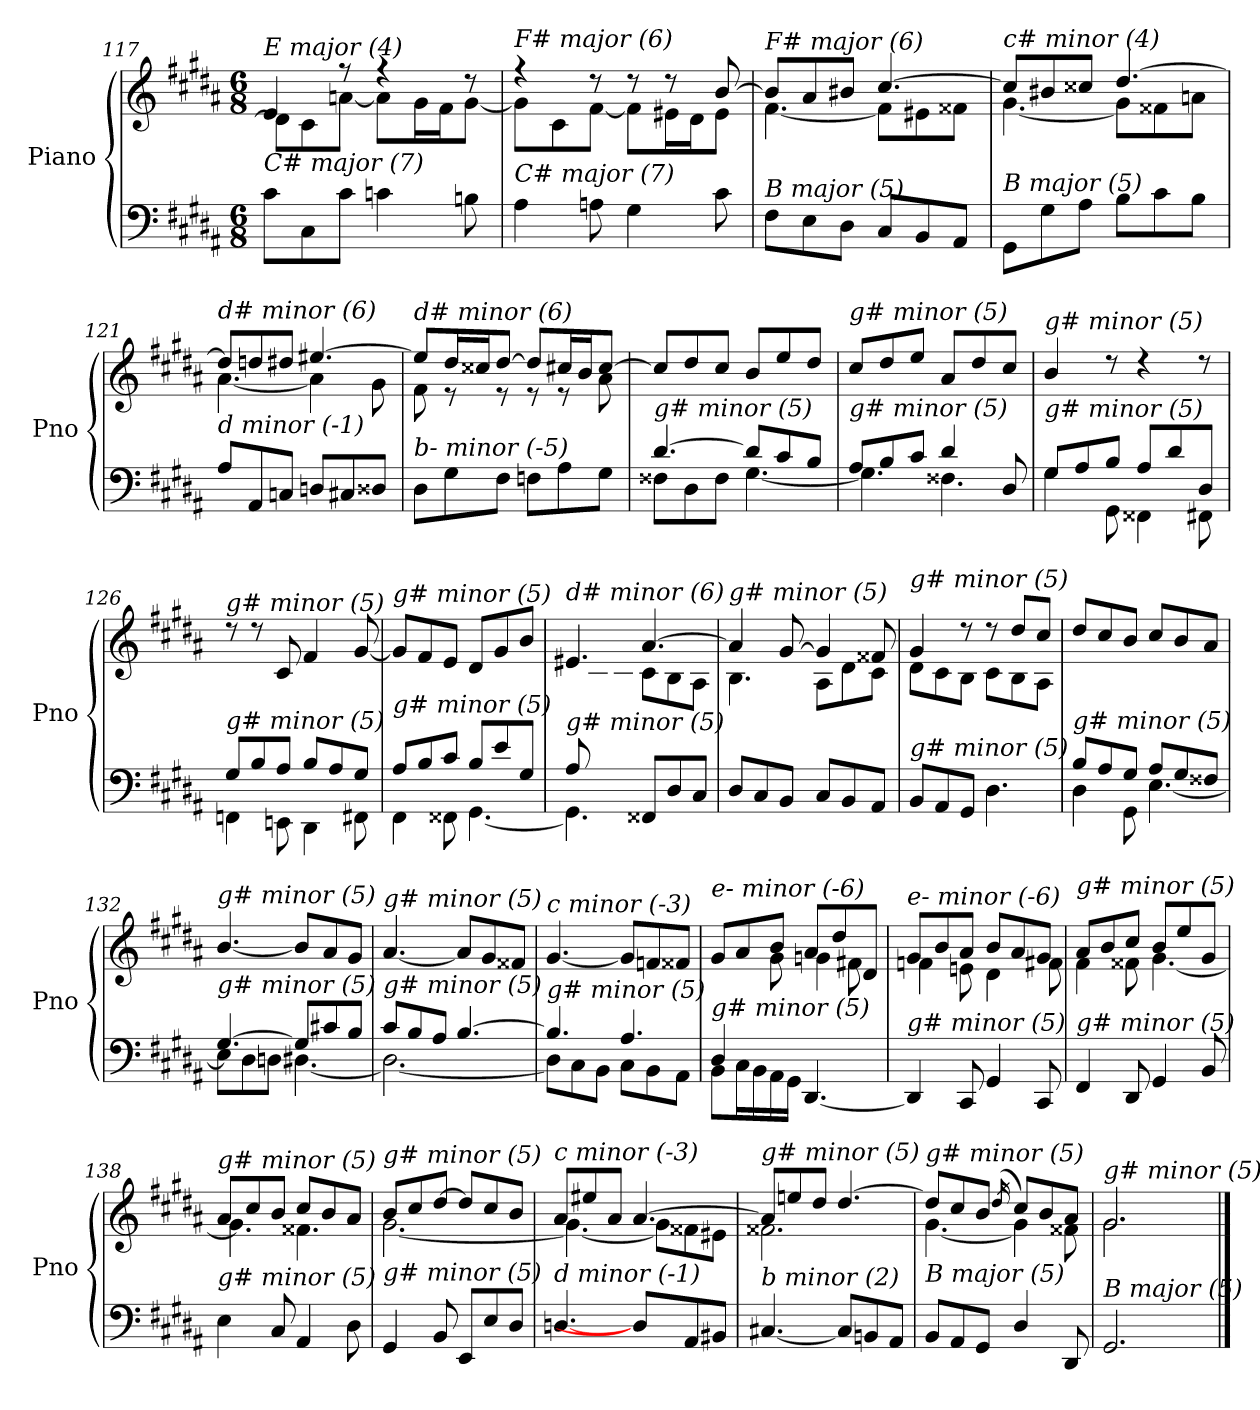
**kern	**kern
*part1	*part1
*staff2	*staff1
*I"Piano	*
*I'Pno	*
*clefF4	*clefG2
*k[f#c#g#d#a#]	*k[f#c#g#d#a#]
*M6/8	*M6/8
=117	=117
*	*^
!	!LO:TX:i:t=E major (4)	!
!LO:TX:i:t=C# major (7)	!	!
8c#\L	4e/	8d#\L]
8C#\	.	8c#\
8c#\J	8r	[8an\J
4cni\	4r	8a\L]
.	.	16g#\L
.	.	16f#\J
8Bn\	8r	[8g#\J
=118	=118	=118
!	!LO:TX:i:t=F# major (6)	!
!LO:TX:i:t=C# major (7)	!	!
4A#\	4r	8g#\L]
.	.	8c#\
8An\	8r	[8f#\J
4G#\	8r	8f#\L]
.	8r	16e#X\L
.	.	16d#\J
8c#\	[8b/	8e#\J
=119	=119	=119
!	!LO:TX:i:t=F# major (6)	!
!LO:TX:i:t=B major (5)	!	!
8F#\L	8b/L]	[4.f#\
8E\	8a#/	.
8D#\J	8b#Xj/J	.
8C#/L	[4.cc#/	8f#\L]
8BB/	.	8e#X\
8AA#/J	.	8f##X\J
=120	=120	=120
!	!LO:TX:i:t=c# minor (4)	!
!LO:TX:i:t=B major (5)	!	!
8GG#\L	8cc#/L]	[4.g#\
8G#\	8b#X/	.
8A#\J	8cc##Xj/J	.
8B\L	[4.dd#/	8g#\L]
8c#\	.	8f##X\
8B\J	.	8ani\J
!!LO:PB:g=z	!!
=121	=121	=121
!	!LO:TX:i:t=d# minor (6)	!
!LO:TX:i:t=d minor (-1)	!	!
8A#/L	8dd#/L]	[4.a#\
8AA#/	8ddni/	.
8Cni/J	8dd#/J	.
8Dni/L	[4.ee#X/	4a#\]
8C#i/	.	.
8D##i/J	.	8g#\
=122	=122	=122
!	!LO:TX:i:t=d# minor (6)	!
!LO:TX:i:t=b- minor (-5)	!	!
8D#\L	8ee#/L]	8f#\
8G#\	16dd#/L	8r
.	16cc##Xj/J	.
8F#\J	[8dd#/J	8r
8Fni\L	8dd#/L]	8r
8A#\	16cc#X/L	8r
.	16b/J	.
8G#\J	[8cc#/J	8a#\
=123	=123	=123
*^	*	*
!	!	!LO:TX:i:t=g# minor (5)	!
!LO:TX:i:t=g# minor (5)	!	!	!
*	*	*v	*v
[4.d#/	8F##X\L	8cc#/L]
.	8D#\	8dd#/
.	8F##\J	8cc#/J
8d#/L]	[4.G#\	8b/L
8c#/	.	8ee/
8B/J	.	8dd#/J
=124	=124	=124
!	!	!LO:TX:i:t=g# minor (5)
!LO:TX:i:t=g# minor (5)	!	!
8A#/L	4.G#\]	8cc#/L
8B/	.	8dd#/
8c#/J	.	8ee/J
4d#/	4.F##X\	8a#/L
.	.	8dd#/
8D#/	.	8cc#/J
=125	=125	=125
!	!	!LO:TX:i:t=g# minor (5)
!LO:TX:i:t=g# minor (5)	!	!
8G#/L	4G#\	4b/
8A#/	.	.
8B/J	8GG#\	8rdd
8A#/L	4FF##X\	4rdd
8d#/	.	.
8D#/J	8FF#X\	8rdd
!!LO:LB:g=z
=126	=126	=126
!	!	!LO:TX:i:t=g# minor (5)
!LO:TX:i:t=g# minor (5)	!	!
8G#/L	4FFni\	8rdd
8B/	.	8rdd
8A#/J	8EEn\	8c#/
8B/L	4DD#\	4f#/
8A#/	.	.
8G#/J	8FF#Xi\	[8g#/
=127	=127	=127
!	!	!LO:TX:i:t=g# minor (5)
!LO:TX:i:t=g# minor (5)	!	!
8A#/L	4FF#\	8g#/L]
8B/	.	8f#/
8c#/J	8FF##X\	8e/J
8B/L	[4.GG#\	8d#/L
8e/	.	8g#/
8G#/J	.	8b/J
=128	=128	=128
*	*	*^
!	!	!LO:TX:i:t=d# minor (6)	!
!LO:TX:i:t=g# minor (5)	!	!	!
8A#/L	4.GG#\]	4.e#X/	8ryy
2ryy	.	.	8c#\
.	.	.	8B\J
.	8FF##X/L	[4.a#/	8c#\L
.	8D#/	.	8B\
8ryy	8C#/J	.	8A#\J
=129	=129	=129	=129
!	!	!LO:TX:i:t=g# minor (5)	!
!LO:TX:i:t=g# minor (5)	!	!	!
*v	*v	*	*
8D#/L	4a#/]	4.B\
8C#/	.	.
8BB/J	[8g#/	.
8C#/L	4g#/]	8A#\L
8BB/	.	8d#\
8AA#/J	8f##X/	8c#\J
=130	=130	=130
!	!LO:TX:i:t=g# minor (5)	!
!LO:TX:i:t=g# minor (5)	!	!
8BB/L	4g#/	8d#\L
8AA#/	.	8c#\
8GG#/J	8r	8B\J
4.D#\	8r	8c#\L
.	8dd#/L	8B\
.	8cc#/J	8A#\J
=131	=131	=131
*^	*	*
!	!	!LO:TX:i:t=g# minor (5)	!
!LO:TX:i:t=g# minor (5)	!	!	!
*	*	*v	*v
8B/L	4D#\	8dd#/L
8A#/	.	8cc#/
8G#/J	8GG#\	8b/J
8A#/L	[4.E\	8cc#/L
8G#/	.	8b/
8F##X/J	.	8a#/J
!!LO:LB:g=z
=132	=132	=132
!	!	!LO:TX:i:t=g# minor (5)
!LO:TX:i:t=g# minor (5)	!	!
[4.G#/	8E\L]	[4.b/
.	8D#\	.
.	8Dni\J	.
8G#/L]	[4.D#\	8b/L]
8c#X/	.	8a#/
8B/J	.	8g#/J
=133	=133	=133
!	!	!LO:TX:i:t=g# minor (5)
!LO:TX:i:t=g# minor (5)	!	!
8c#/L	2.D#\_	[4.a#/
8B/	.	.
8A#/J	.	.
[4.B/	.	8a#/L]
.	.	8g#/
.	.	8f##X/J
=134	=134	=134
!	!	!LO:TX:i:t=c minor (-3)
!LO:TX:i:t=g# minor (5)	!	!
4.B/]	8D#\L]	[4.g#/
.	8C#\	.
.	8BB\J	.
4.A#/	8C#\L	8g#/L]
.	8BB\	8fni/
.	8AA#\J	8f##X/J
=135	=135	=135
*	*	*^
!	!	!LO:TX:i:t=e- minor (-6)	!
!LO:TX:i:t=g# minor (5)	!	!	!
4D#/	8BB\L	8g#/L	4ryy
.	16C#\L	8a#/	.
.	16BB\	.	.
2ryy	16AA#\	8b/J	8g#\
.	16GG#\JJ	.	.
.	[4.DD#/	8a#/L	4gni\
.	.	8dd#/	.
.	.	8d#/J	8f#X\
*v	*v	*	*
=136	=136	=136
!	!LO:TX:i:t=e- minor (-6)	!
!LO:TX:i:t=g# minor (5)	!	!
4DD#/]	8g#/L	4fni\
.	8b/	.
8CC#/	8a#/J	8en\
4GG#/	8b/L	4d#\
.	8a#/	.
8CC#/	8g#/J	8f#Xi\
=137	=137	=137
!	!LO:TX:i:t=g# minor (5)	!
!LO:TX:i:t=g# minor (5)	!	!
4FF#/	8a#/L	4f#\
.	8b/	.
8DD#/	8cc#/J	8f##X\
4GG#/	8b/L	[4.g#\
.	8ee/	.
8BB/	8g#/J	.
!!LO:LB:g=z	!!
=138	=138	=138
!	!LO:TX:i:t=g# minor (5)	!
!LO:TX:i:t=g# minor (5)	!	!
4E\	8a#/L	4.g#\]
.	8cc#/	.
8C#/	8b/J	.
4AA#/	8cc#/L	4.f##X\
.	8b/	.
8D#\	8a#/J	.
=139	=139	=139
!	!LO:TX:i:t=g# minor (5)	!
!LO:TX:i:t=g# minor (5)	!	!
4GG#/	8b/L	[2.g#\
.	8cc#/	.
8BB/	[8dd#/J	.
8EE/L	8dd#/L]	.
8E/	8cc#/	.
8D#/J	8b/J	.
=140	=140	=140
!	!LO:TX:i:t=c minor (-3)	!
!LO:TX:i:t=d minor (-1)	!	!
[4.Dni/	8a#/L	4.g#\_
.	8ee#X/	.
.	8a#/J	.
8D##i/L]	[4.a#/	8g#\L]
8AA#/	.	8f##X\
8BB#Xj/J	.	8e#X\J
=141	=141	=141
!	!LO:TX:i:t=g# minor (5)	!
!LO:TX:i:t=b minor (2)	!	!
[4.C#X/	8a#/L]	2.f##X\
.	8een/	.
.	8dd#/J	.
8C#/L]	[4.dd#/	.
8BBn/	.	.
8AA#/J	.	.
=142	=142	=142
!	!LO:TX:i:t=g# minor (5)	!
!LO:TX:i:t=B major (5)	!	!
8BB/L	8dd#/L]	[4.g#\
8AA#/	8cc#/	.
8GG#/J	8b/J	.
.	(>16qdd#/	.
4D#/	8cc#/L)	4g#\]
.	8b/	.
8DD#/	8a#/J	8f##X\
=143	=143	=143
!	!LO:TX:i:t=g# minor (5)	!
!LO:TX:i:t=B major (5)	!	!
2.GG#/	2.g#/	2.g#\
*	*v	*v
==	==
*-	*-
